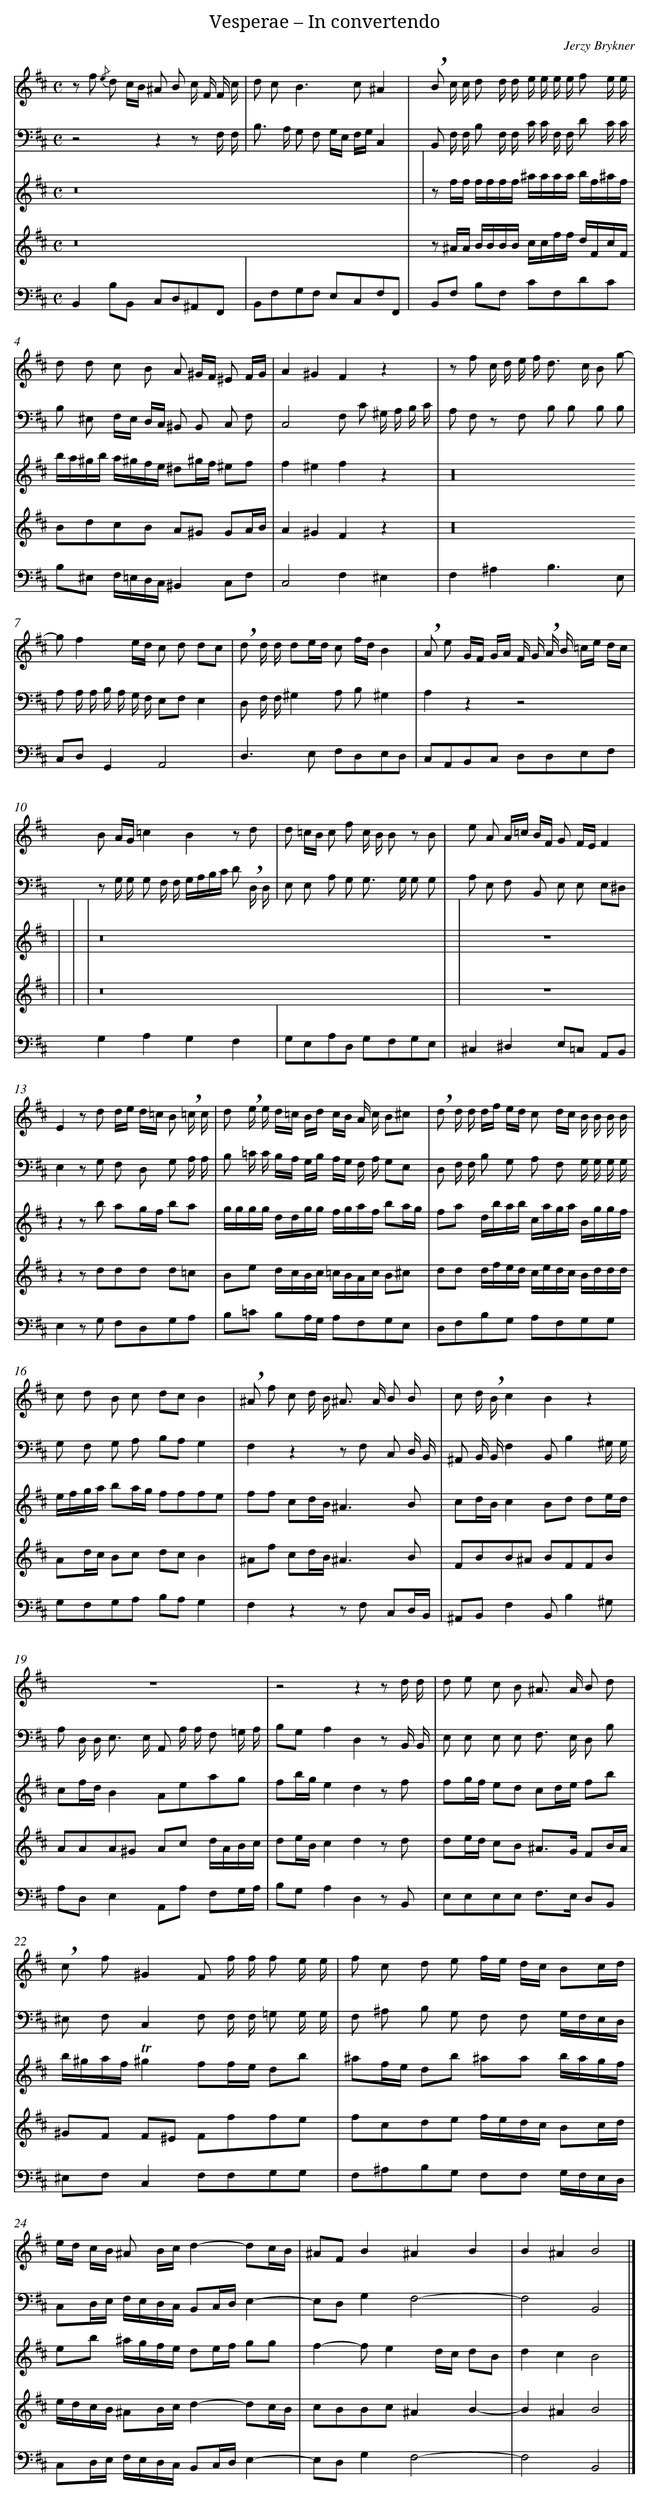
X:1
T: Vesperae – In convertendo
C: Jerzy Brykner
L: 1/8
M: C
V: 1
V: 2 clef=bass
V: 3 clef=treble
V: 4 clef=treble
V: 5 clef=bass
K: D
[V:1] z f {/e} d c/B/ ^A B c/ F/ F/ c/ |
[V:2] z4z2z F,/ F,/ |
[V:3] z16 |
[V:4] z16 |
[V:5] B,,2B,B,, C,D,^A,,F,, |
[V:1] d c2<B2c^A2 |
[V:2] B,> A, G, F, G,/E,/ F,/G,/C,2 |
[V:3]  |
[V:4]  [|]
[V:5] B,,F,G,F, E,C,F,F,, |
[V:1] !breath!B c/ c/ d d/ d/ e/ e/ e/ e/ f e/ e/ |
[V:2] B,, F,/ F,/ B, F,/ F,/ C/ C/ F,/ F,/ D C/ C/ |
[V:3] z f/f/ f/f/f/f/ ^a/a/a/a/ b/f/^a/f/ |
[V:4] z ^A/A/ B/B/B/B/ c/c/f/f/ d/F/c/F/ |
[V:5] B,,F, B,F, CF,DC |
[V:1] d d c B A ^G/F/ ^E F/G/ |
[V:2] B, ^E, F,/E,/ D,/C,/ ^B,, B,, C, F, |
[V:3] b/a/^g/b/ a/^g/f/e/ ^d^g/f/ ^ef |
[V:4] BdcB A^G GA/B/ |
[V:5] B,^E, F,/=E,/D,/C,/^B,,2C,F, |
[V:1] A2^G2F2z2 |
[V:2] C,4F, C ^G,/ A,/ B,/ C/ |
[V:3] f2^e2f2z2 |
[V:4] A2^G2F2z2 |
[V:5] C,4F,2^E,2 |
[V:1] z f c/ d/ e/ f< d c/ B g- |
[V:2] A, F, z F, B, B, B, B, |
[V:3] z32 |
[V:4] z32 |
[V:5] F,2^A,2B,3E, |
[V:1] gf2e/d/ c d dc |
[V:2] A, A,/ A,/ B,/ A,/ G,/ F,/ E,F,E,2 |
[V:3]  |
[V:4]  |
[V:5] C,D,G,,2A,,4 |
[V:1] !breath!d d/ d/ de/d/ c f/d/B2 |
[V:2] D, F,/ F,/^G,2A, B,^G,2 |
[V:3]  |
[V:4]  |
[V:5] D,2>E,2 F,D,E,D, |
[V:1] !breath!A e G/F/ G/A/ F/ G/ !breath!A/ B/ =c/e/ d/c/ |
[V:2] A,2z2z4 |
[V:3]  |
[V:4]  |
[V:5] C,A,,B,,C, D,D,E,F, |
[V:1] B A/G/=c2B2z d |
[V:2] z G,/ G,/ G, F,/ F,/ G,/A,/B,/C/ D !breath!D,/ D,/ |
[V:3] z16 |
[V:4] z16 |
[V:5] G,2A,2G,2F,2 |
[V:1] d =c/B/ c f c/ B/ B z B |
[V:2] E, E, A, G, G,> G, G, G, |
[V:3]  |
[V:4]  |
[V:5] G,E,A,D, G,F,G,E, |
[V:1] e A A/=c/ B/F/ G F/E/F2 |
[V:2] A, E, F, B,, E, E, E,^D, |
[V:3] z8 |
[V:4] z8 |
[V:5] ^C,2^D,2E,=C, A,,B,, |
[V:1] E2z d d/e/ d/=c/ B !breath!=c/ c/ |
[V:2] E,2z G, F, D, G, A,/ A,/ |
[V:3] z2z b ag/f/ ba |
[V:4] z2z ddd d=c |
[V:5] E,2z G, F,D,G,A, |
[V:1] d !breath!e/ e/ d/=c/ B/d/ c/B/ A/ c/ B^c |
[V:2] B, =C/ C/ B,/A,/ G,/B,/ A,/G,/ F,/ A,/ G,E, |
[V:3] g/g/g/g/ d/d/g/g/ f/g/a/f/ ba/g/ |
[V:4] Be d/c/B/c/ =c/B/A/c/ B^c |
[V:5] B,=C B,A,/G,/ A,F,G,E, |
[V:1] !breath!d d/ d/ d/f/ e/d/ c d/c/ B/ B/ B/ B/ |
[V:2] D, F,/ F,/ B, G, A, F, G,/ G,/ G,/ G,/ |
[V:3] fa d/b/a/b/ c/a/g/a/ B/g/g/f/ |
[V:4] dd d/f/e/d/ c/e/d/c/ B/d/d/d/ |
[V:5] D,F,B,G, A,F,G,G, |
[V:1] c d B c dcB2 |
[V:2] G, F, G, A, B,A,G,2 |
[V:3] e/f/g/a/ ba/g/ fffe |
[V:4] Ad/c/ Bc dcB2 |
[V:5] G,F,G,A, B,A,G,2 |
[V:1] !breath!^A f c d/ B< ^A A/ B B |
[V:2] F,2z2z F, C, D,/ B,,/ |
[V:3] ff cd/B/^A3B |
[V:4] ^Af cd/B/^A3B |
[V:5] F,2z2z F, C,D,/B,,/ |
[V:1] c d/ !breath!B/c2B2z2 |
[V:2] ^A,, B,,/ B,,/F,2B,,B,2^G,/ G,/ |
[V:3] cd/B/c2Bd de/d/ |
[V:4] FBB^A BFFB |
[V:5] ^A,,B,,F,2B,,B,2^G, |
[V:1] z8 |
[V:2] A, D,/ D,< E, E,/ A,, A,/ A,/ F, =G,/ A,/ |
[V:3] cf/d/B2Aeag |
[V:4] AAA^G Ac d/A/B/c/ |
[V:5] A,D,E,2A,,A, F,G,/A,/ |
[V:1] z4z2z d/ d/ |
[V:2] B,G,A,2D,2z B,,/ B,,/ |
[V:3] fb/g/e2d2z f |
[V:4] de/B/c2d2z d |
[V:5] B,G,A,2D,2z B,, |
[V:1] d e c B ^A> A B d |
[V:2] E, E, E, E, F,> E, D, B, |
[V:3] fg/f/ ed cd/e/ fb |
[V:4] de/d/ cB ^A>G FB/A/ |
[V:5] E,E,E,E, F,>E, D,B,, |
[V:1] !breath!c f^G2F f/ f/ f e/ e/ |
[V:2] ^E, F,C,2F, F,/ F,/ =G, G,/ G,/ |
[V:3] b/^g/a/f/!trill!^g2ff/e/ db |
[V:4] ^GF F^E Fffe |
[V:5] ^E,F,C,2F,F,G,G, |
[V:1] f c d e f/e/ d/c/ Bc/d/ |
[V:2] F, ^A, B, G, F, F, G,/F,/E,/D,/ |
[V:3] ^af/e/ db ^aa b/a/g/f/ |
[V:4] fcde f/e/d/c/ Bc/d/ |
[V:5] F,^A,B,G, F,F, G,/F,/E,/D,/ |
[V:1] e/d/ c/B/ ^A B/c/d2-dc/B/ |
[V:2] C,D,/E,/ F,/E,/D,/C,/ B,,C,/D,/E,2- |
[V:3] eb ^a/g/f/e/ de/f/ gg |
[V:4] e/d/c/B/ ^AB/c/d2-dc/B/ |
[V:5] C,D,/E,/ F,/E,/D,/C,/ B,,C,/D,/E,2- |
[V:1] ^AFB2^A2B2 |
[V:2] E,D,G,2F,4- |
[V:3] f2-fe2d/c/ dB |
[V:4] cBBc^A2B2- |
[V:5] E,D,G,2F,4- |
[V:1] B2^A2B4 |]
[V:2] F,4B,,4 |]
[V:3] d2c2B4 |]
[V:4] B2^A2B4 |]
[V:5] F,4B,,4 |]
